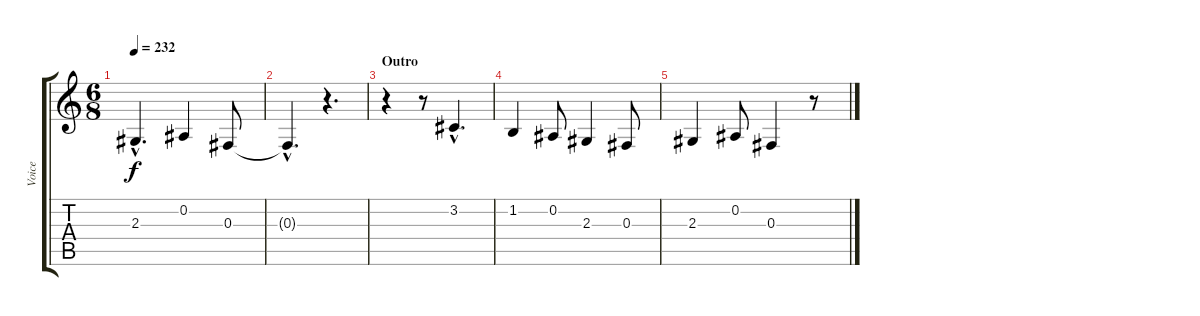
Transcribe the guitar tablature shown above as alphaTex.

\track ("Voice" "Voice") {instrument tenorsax}
\staff {score tabs}
\tuning (Eb4 Bb3 Gb3 Db3 Ab2 Eb2) {hide}
\ts (6 8)
\tempo 232
\clef g2
\ks c
2.3{hac}.4{d dy f} 0.2.4 0.3.8 |
0.3{hac t}.4{d} r.4{d} |
\section ("" "Outro")
r.4{volume 16} r.8 3.2{hac}.4{d} |
1.2.4 0.2.8 2.3.4 0.3.8 |
2.3.4 0.2.8 0.3.4 r.8
